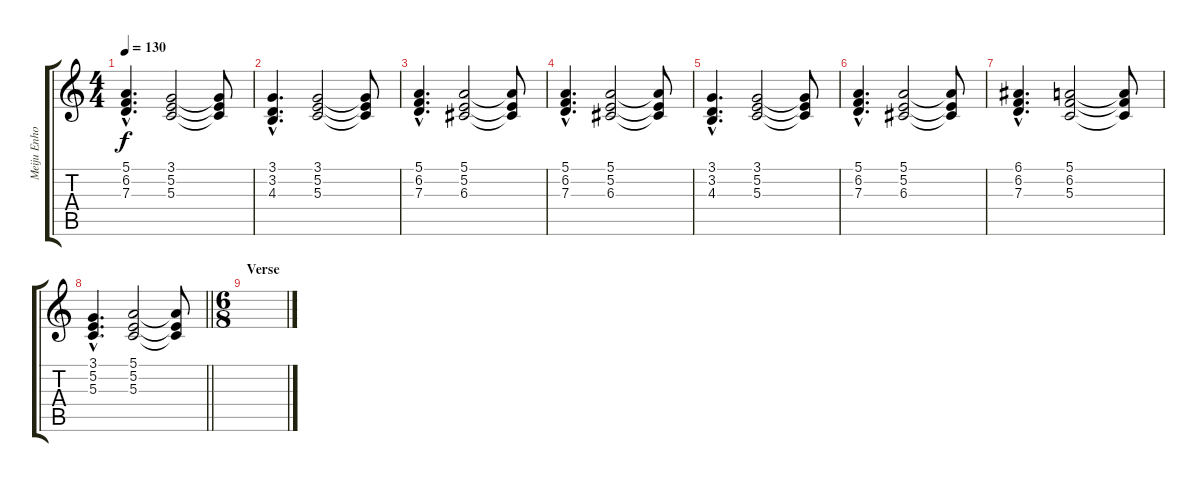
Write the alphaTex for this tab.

\track ("Meiju Enho" "Meiju Enho") {instrument stringensemble1}
\staff {score tabs}
\tuning (E4 B3 G3 D3 A2 E2) {hide}
\ts (4 4)
\tempo 130
\clef g2
\ks c
(5.1{hac} 6.2{hac} 7.3{hac}).4{d dy f} (3.1 5.2 5.3).2 (3.1{t} 5.2{t} 5.3{t}).8 |
(3.1{hac} 3.2{hac} 4.3{hac}).4{d} (3.1 5.2 5.3).2 (3.1{t} 5.2{t} 5.3{t}).8 |
(5.1{hac} 6.2{hac} 7.3{hac}).4{d} (5.1 5.2 6.3).2 (5.1{t} 5.2{t} 6.3{t}).8 |
(5.1{hac} 6.2{hac} 7.3{hac}).4{d} (5.1 5.2 6.3).2 (5.1{t} 5.2{t} 6.3{t}).8 |
(3.1{hac} 3.2{hac} 4.3{hac}).4{d} (3.1 5.2 5.3).2 (3.1{t} 5.2{t} 5.3{t}).8 |
(5.1{hac} 6.2{hac} 7.3{hac}).4{d} (5.1 5.2 6.3).2 (5.1{t} 5.2{t} 6.3{t}).8 |
(6.1{hac} 6.2{hac} 7.3{hac}).4{d} (5.1 6.2 5.3).2 (5.1{t} 6.2{t} 5.3{t}).8 |
\barLineRight lightlight
(3.1{hac} 5.2{hac} 5.3{hac}).4{d} (5.1 5.2 5.3).2 (5.1{t} 5.2{t} 5.3{t}).8 |
\ts (6 8)
\section ("" "Verse")
